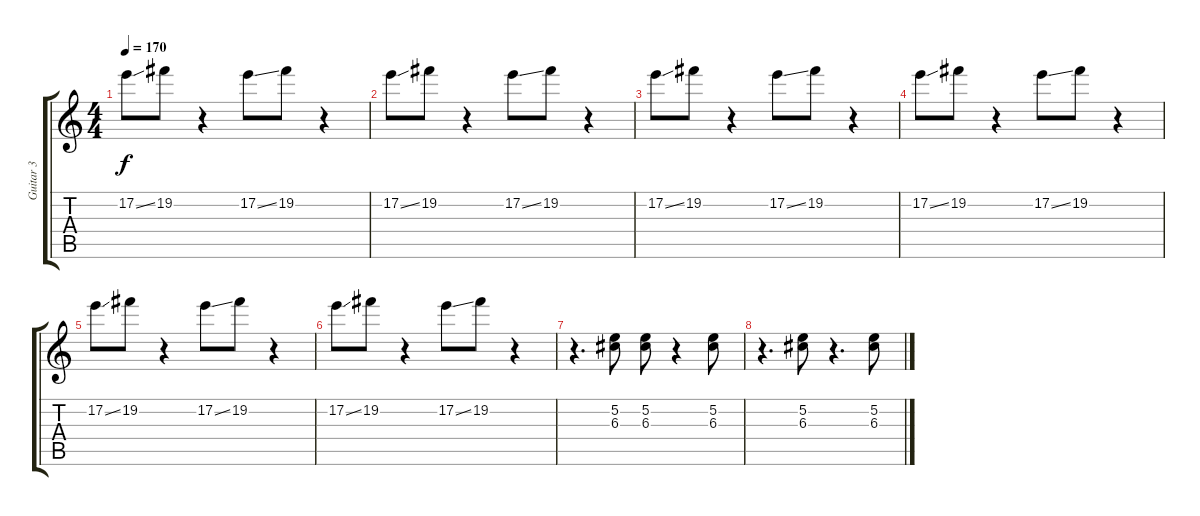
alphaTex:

\track ("Guitar 3" "Guitar 3") {instrument overdrivenguitar}
\staff {score tabs}
\tuning (E4 B3 G3 D3 A2 D2) {hide}
\ts (4 4)
\tempo 170
\clef g2
\ks c
17.2{ss}.8{dy f} 19.2.8 r.4 17.2{ss}.8 19.2.8 r.4 |
17.2{ss}.8 19.2.8 r.4 17.2{ss}.8 19.2.8 r.4 |
17.2{ss}.8 19.2.8 r.4 17.2{ss}.8 19.2.8 r.4 |
17.2{ss}.8 19.2.8 r.4 17.2{ss}.8 19.2.8 r.4 |
17.2{ss}.8 19.2.8 r.4 17.2{ss}.8 19.2.8 r.4 |
17.2{ss}.8 19.2.8 r.4 17.2{ss}.8 19.2.8 r.4 |
r.4{d volume 13 balance 3} (5.2 6.3).8 (5.2 6.3).8 r.4 (5.2 6.3).8 |
r.4{d} (5.2 6.3).8 r.4{d} (5.2 6.3).8
